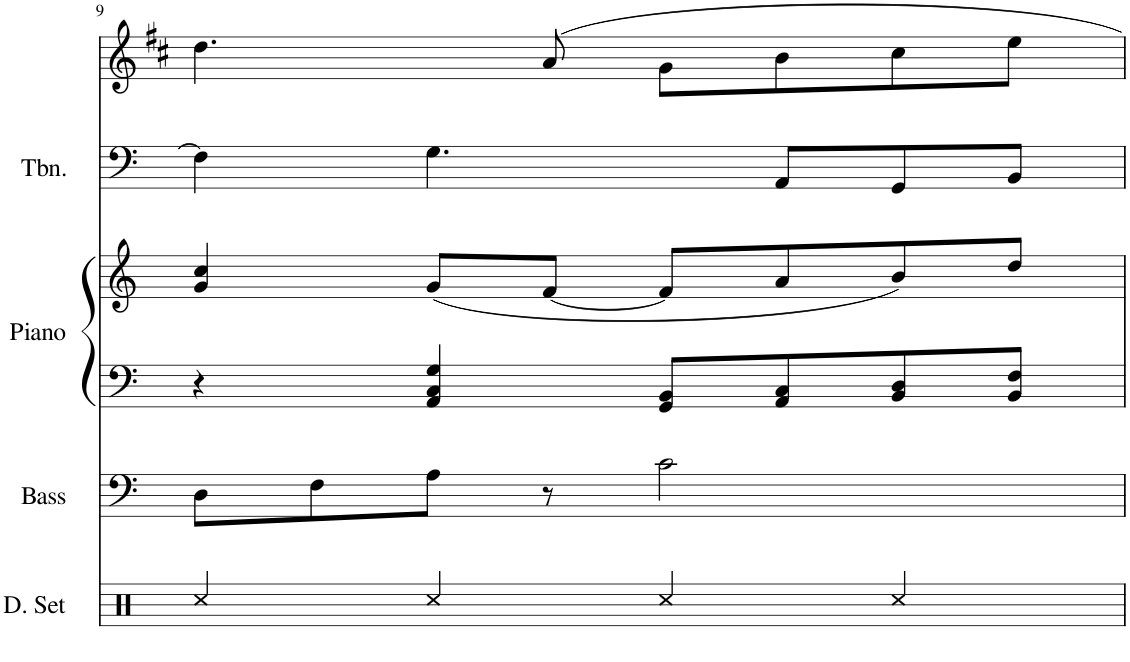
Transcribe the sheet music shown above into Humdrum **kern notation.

**kern	**kern	**kern	**kern	**kern	**kern
*part5	*part4	*part3	*part3	*part2	*part1
*staff6	*staff5	*staff4	*staff3	*staff2	*staff1
*I"Drumset	*I"Bass	*I"Piano	*	*I"Trombone	*I"Trumpet
*I'D. Set	*I'Bass	*I'Piano	*	*I'Tbn.	*I'Tpt
!!LO:PB:g=z
*clefX	*clefF4	*clefF4	*clefG2	*clefF4	*clefG2
*	*Trd7c12	*	*	*	*Trd1c2
*k[]	*k[]	*k[]	*k[]	*k[]	*k[f#c#]
*M4/4	*M4/4	*M4/4	*M4/4	*M4/4	*M4/4
=9	=9	=9	=9	=9	=9
4Rcc/	8D\L	4r	4g/ 4cc/	4F\]	4.dd\
.	8F\	.	.	.	.
4Rcc/	8A\J	4AA/ 4C/ 4G/	(<8g/L	4.G\	.
.	8r	.	[8f/J	.	8a/
4Rcc/	2c\	8GG/ 8BB/L	8f/L]	.	8g\L
.	.	8AA/ 8C/	8a/	8AA/L	8b\
4Rcc/	.	8BB/ 8D/	8b/)	8GG/	8cc#\
.	.	8BB/ 8F/J	8dd/J	8BB/J	8ee\J
=	=	=	=	=	=
*-	*-	*-	*-	*-	*-
